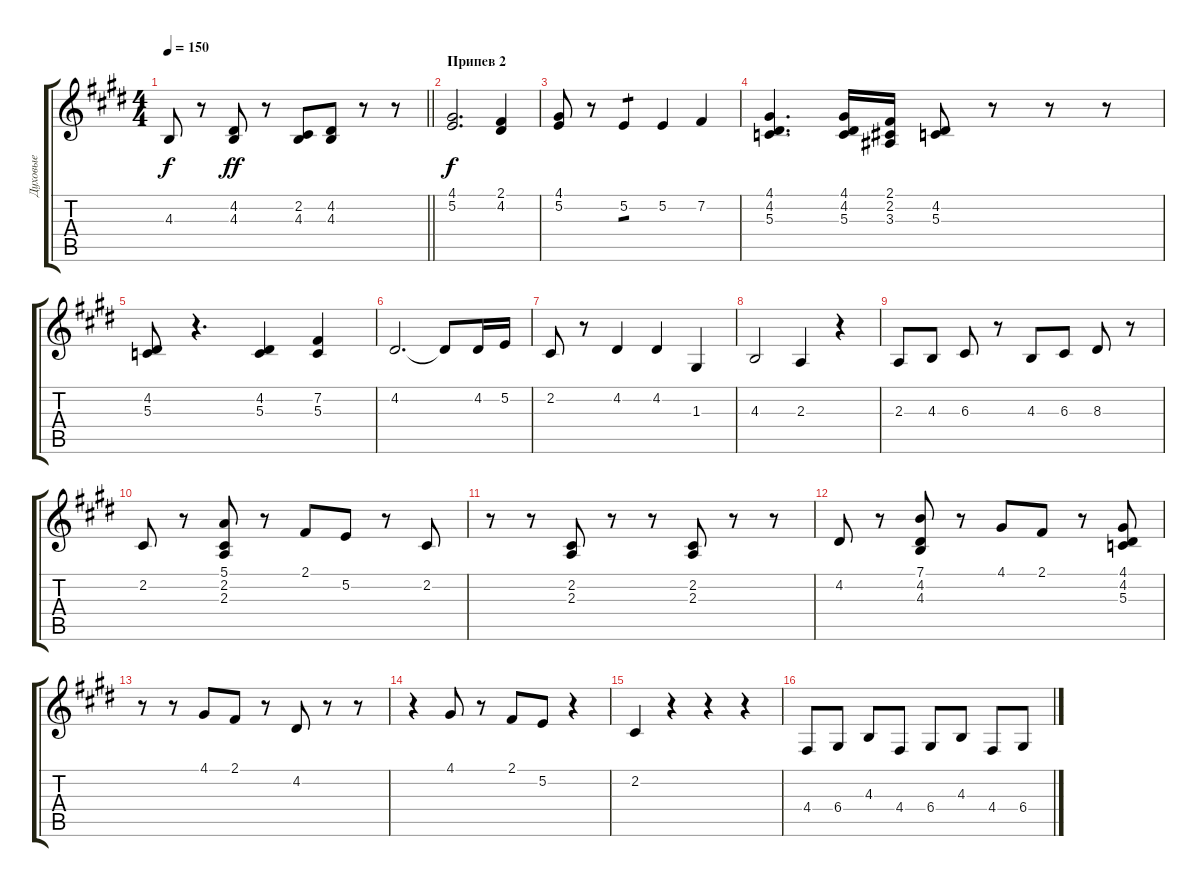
\track ("Духовые" "Духовые") {instrument brasssection}
\staff {score tabs}
\tuning (E4 B3 G3 D3 A2 E2) {hide}
\ts (4 4)
\tempo 150
\clef g2
\barLineRight lightlight
\ks c#minor
4.3.8{dy f} r.8 (4.2 4.3).8{dy ff} r.8 (2.2 4.3).8 (4.2 4.3).8 r.8 r.8 |
\section ("" "Припев 2")
(4.1 5.2).2{d dy f} (2.1 4.2).4 |
(4.1 5.2).8 r.8 5.2.4{tp 1} 5.2.4 7.2.4 |
(4.1 4.2 5.3).4{d} (4.1 4.2 5.3).16 (2.1 2.2 3.3).16 (4.2 5.3).8 r.8 r.8 r.8 |
(4.2 5.3).8 r.4{d} (4.2 5.3).4 (7.2 5.3).4 |
4.2.2{d} 4.2{t}.8 4.2.16 5.2.16 |
2.2.8 r.8 4.2.4 4.2.4 1.3.4 |
4.3.2 2.3.4 r.4 |
2.3.8 4.3.8 6.3.8 r.8 4.3.8 6.3.8 8.3.8 r.8 |
2.2.8 r.8 (5.1 2.2 2.3).8 r.8 2.1.8 5.2.8 r.8 2.2.8 |
r.8 r.8 (2.2 2.3).8 r.8 r.8 (2.2 2.3).8 r.8 r.8 |
4.2.8 r.8 (7.1 4.2 4.3).8 r.8 4.1.8 2.1.8 r.8 (4.1 4.2 5.3).8 |
r.8 r.8 4.1.8 2.1.8 r.8 4.2.8 r.8 r.8 |
r.4 4.1.8 r.8 2.1.8 5.2.8 r.4 |
2.2.4 r.4 r.4 r.4 |
4.4.8 6.4.8 4.3.8 4.4.8 6.4.8 4.3.8 4.4.8 6.4.8
